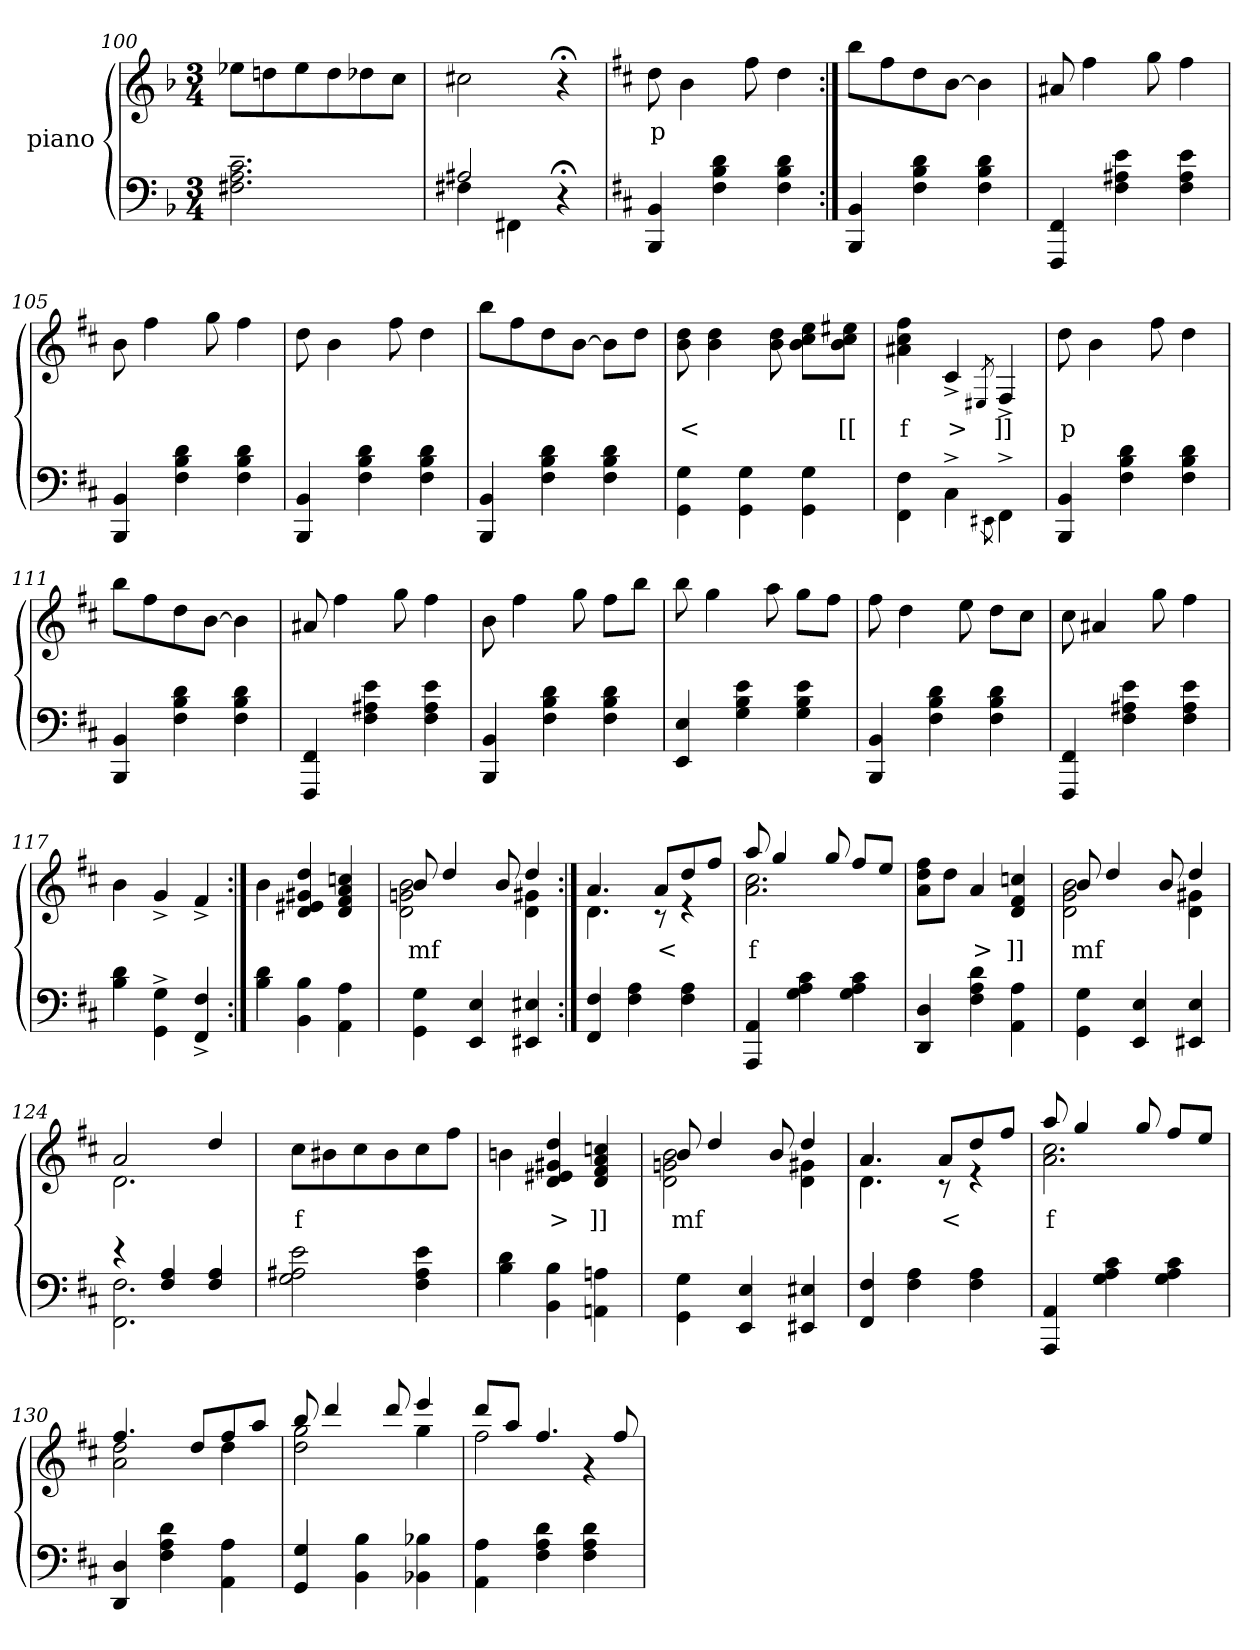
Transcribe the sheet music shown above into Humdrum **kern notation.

**kern	**kern	**text
*part2	*part1	*part1
*staff2	*staff1	*staff1
*	*I"piano	*
*clefF4	*clefG2	*
*k[b-]	*k[b-]	*
*M3/4	*M3/4	*
=100	=100	=100
2.c~> 2.A~> 2.F#X~>	8ee-XL	.
.	8ddn	.
.	8ee-	.
.	8dd	.
.	8dd-X	.
.	8ccJ	.
=101	=101	=101
*^	*	*
2A#X	4F#X	2cc#X	.
.	4FF#	.	.
4r;<	4ryy	4r;<	.
*v	*v	*	*
=102	=102	=102
*k[f#c#]	*k[f#c#]	*
4BB 4BBB	8dd	p
.	4b	.
4d 4B 4F#	.	.
.	8ff#	.
4d 4B 4F#	4dd	.
=103:|!	=103:|!	=103:|!
4BB 4BBB	8bbL	.
.	8ff#	.
4d 4B 4F#	8dd	.
.	[8bJ	.
4d 4B 4F#	4b]	.
=104	=104	=104
4FF# 4FFF#	8a#X	.
.	4ff#	.
4e 4A#X 4F#	.	.
.	8gg	.
4e 4A# 4F#	4ff#	.
=105	=105	=105
4BB 4BBB	8b	.
.	4ff#	.
4d 4B 4F#	.	.
.	8gg	.
4d 4B 4F#	4ff#	.
=106	=106	=106
4BB 4BBB	8dd	.
.	4b	.
4d 4B 4F#	.	.
.	8ff#	.
4d 4B 4F#	4dd	.
=107	=107	=107
4BB 4BBB	8bbL	.
.	8ff#	.
4d 4B 4F#	8dd	.
.	[8bJ	.
4d 4B 4F#	8bL]	.
.	8ddJ	.
=108	=108	=108
4G\ 4GG\	8dd 8b	<
.	4dd 4b	.
4G\ 4GG\	.	.
.	8dd 8b	.
4G\ 4GG\	8ee 8cc# 8bL	.
.	8ee#X 8cc# 8bJ	[[
=109	=109	=109
4F#\ 4FF#\	4ff# 4cc# 4a#X	f
4C#^>\	4c#^>	>
8qEE#X\	8qE#X	.
4FF#^>\	4F#^>/	]]
=110	=110	=110
4BB 4BBB	8dd	p
.	4b	.
4d 4B 4F#	.	.
.	8ff#	.
4d 4B 4F#	4dd	.
=111	=111	=111
4BB 4BBB	8bbL	.
.	8ff#	.
4d 4B 4F#	8dd	.
.	[8bJ	.
4d 4B 4F#	4b]	.
=112	=112	=112
4FF# 4FFF#	8a#X	.
.	4ff#	.
4e 4A#X 4F#	.	.
.	8gg	.
4e 4A# 4F#	4ff#	.
=113	=113	=113
4BB 4BBB	8b	.
.	4ff#	.
4d 4B 4F#	.	.
.	8gg	.
4d 4B 4F#	8ff#L	.
.	8bbJ	.
=114	=114	=114
4E 4EE	8bb	.
.	4gg	.
4e 4B 4G	.	.
.	8aa	.
4e 4B 4G	8ggL	.
.	8ff#J	.
=115	=115	=115
4BB 4BBB	8ff#	.
.	4dd	.
4d 4B 4F#	.	.
.	8ee	.
4d 4B 4F#	8ddL	.
.	8cc#J	.
=116	=116	=116
4FF# 4FFF#	8cc#	.
.	4a#X	.
4e 4A#X 4F#	.	.
.	8gg	.
4e 4A# 4F#	4ff#	.
=117	=117	=117
4d 4B	4b	.
4G\^> 4GG\^>	4g^>	.
4F#^> 4FF#^>	4f#^>	.
=118:|!	=118:|!	=118:|!
4d 4B	4b	.
4B 4BB	4dd 4g#X 4e#X 4d	.
4A 4AA	4ccn 4a 4f# 4d	.
=119	=119	=119
*	*^	*
4G\ 4GG\	8b	2b 2gn 2d	mf
.	4dd	.	.
4E 4EE	.	.	.
.	8b	.	.
4E#X 4EE#X	4dd	4g#X 4d	.
=120:|!	=120:|!	=120:|!	=120:|!
4F# 4FF#	4.a	4.d	.
4A 4F#	.	.	.
.	8aL	8r	<
4A 4F#	8dd	4r	.
.	8ff#J	.	.
=121	=121	=121	=121
4AA 4AAA	8aa	2.cc# 2.a	f
.	4gg	.	.
4c# 4A 4G	.	.	.
.	8gg	.	.
4c# 4A 4G	8ff#L	.	.
.	8eeJ	.	.
*	*v	*v	*
=122	=122	=122
4D 4DD	8ff# 8dd 8aL	.
.	8ddJ	.
4d 4A 4F#	4a	>
4A 4AA	4ccn 4f# 4d	]]
=123	=123	=123
*	*^	*
4G\ 4GG\	8b	2b 2g 2d	mf
.	4dd	.	.
4E 4EE	.	.	.
.	8b	.	.
4E 4EE#X	4dd	4g#X 4d	.
=124	=124	=124	=124
*^	*	*	*
4r	2.F# 2.FF#	2a	2.d	.
4A 4F#	.	.	.	.
4A 4F#	.	4dd	.	.
*v	*v	*	*	*
*	*v	*v	*
=125	=125	=125
2e 2A#X 2G	8cc#L	f
.	8b#X	.
.	8cc#	.
.	8b#	.
4e 4A# 4F#	8cc#	.
.	8ff#J	.
=126	=126	=126
4d 4B	4bn	.
4B 4BB	4dd 4g#X 4e#X 4d	>
4An 4AAn	4ccn 4a 4f# 4d	]]
=127	=127	=127
*	*^	*
4G\ 4GG\	8b	2b 2gn 2d	mf
.	4dd	.	.
4E 4EE	.	.	.
.	8b	.	.
4E#X 4EE#X	4dd	4g#X 4d	.
=128	=128	=128	=128
4F# 4FF#	4.a	4.d	.
4A 4F#	.	.	.
.	8aL	8r	<
4A 4F#	8dd	4r	.
.	8ff#J	.	.
=129	=129	=129	=129
4AA 4AAA	8aa	2.cc# 2.a	f
.	4gg	.	.
4c# 4A 4G	.	.	.
.	8gg	.	.
4c# 4A 4G	8ff#L	.	.
.	8eeJ	.	.
=130	=130	=130	=130
4D 4DD	4.ff#	2dd 2a	.
4d 4A 4F#	.	.	.
.	8ddL	.	.
4A 4AA	8ff#	4dd	.
.	8aaJ	.	.
=131	=131	=131	=131
4G 4GG	8bb	2gg 2dd	.
.	4ddd	.	.
4B 4BB	.	.	.
.	8ddd	.	.
4B-X 4BB-X	4eee	4gg	.
=132	=132	=132	=132
4A 4AA	8dddL	2ff#	.
.	8aaJ	.	.
4d 4A 4F#	4.ff#	.	.
4d 4A 4F#	.	4r	.
.	8ff#	.	.
*	*v	*v	*
=	=	=
*-	*-	*-
